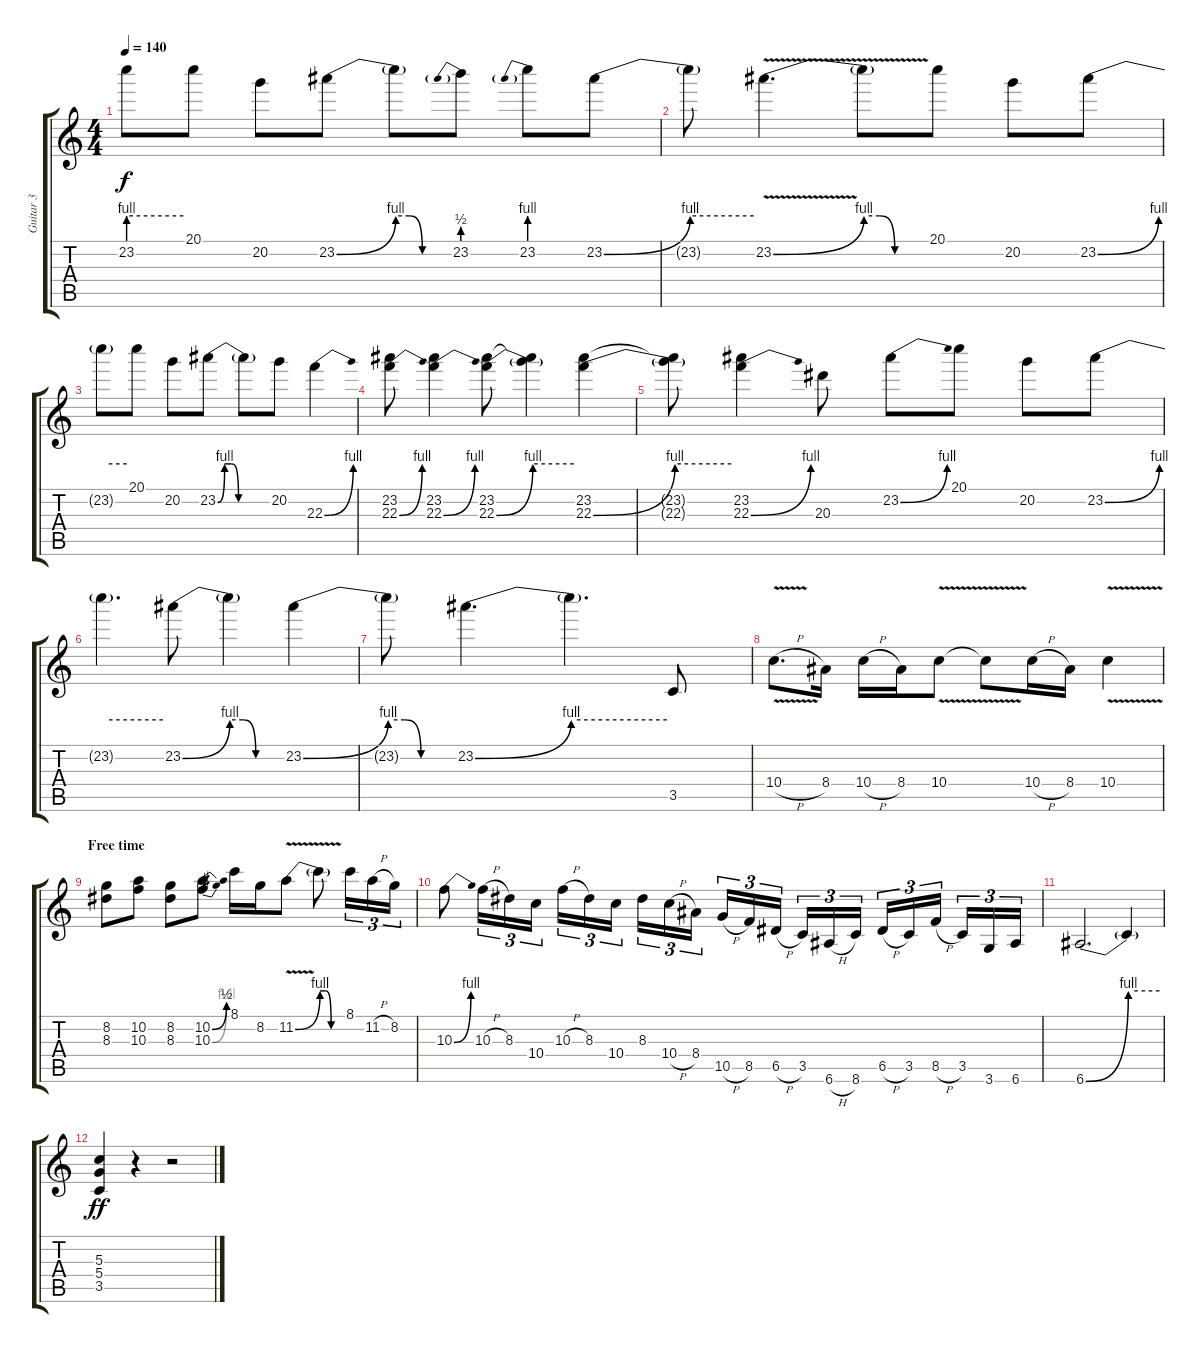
\track ("Guitar 3" "Guitar 3") {instrument distortionguitar}
\staff {score tabs}
\tuning (E4 B3 G3 D3 A2 E2) {hide}
\ts (4 4)
\tempo 140
\clef g2
\ks c
23.2{be (hold 0 4 60 4) t}.8{dy f} 20.1.8 20.2.8 23.2{be (bend 0 0 60 4)}.8 23.2{be (custom 0 4 15 4 30 0 60 0) t}.8 23.2{be (prebend 0 2 60 2)}.8 23.2{be (prebend 0 4 60 4)}.8 23.2{be (bend 0 0 60 4)}.8 |
23.2{be (hold 0 4 60 4) t}.8 23.2{be (bend 0 0 60 4) v}.4{d} 23.2{be (custom 0 4 15 4 30 0 60 0) t}.8 20.1.8 20.2.8 23.2{be (bend 0 0 60 4)}.8 |
23.2{be (hold 0 4 60 4) t}.8 20.1.8 20.2.8 23.2{be (custom 0 0 15 4 30 4 45 0 60 0)}.8 23.2{be (hold 0 0 60 0) t}.8 20.2.8 22.3{be (bend 0 0 60 4)}.4 |
(23.2 22.3{be (bend 0 0 60 4)}).8 (23.2 22.3{be (bend 0 0 60 4)}).4 (23.2 22.3{be (bend 0 0 60 4)}).8 (23.2{t} 22.3{be (hold 0 4 60 4) t}).4 (23.2 22.3{be (bend 0 0 60 4)}).4 |
(23.2{t} 22.3{be (hold 0 4 60 4) t}).8 (23.2 22.3{be (bend 0 0 60 4)}).4 20.3.8 23.2{be (bend 0 0 60 4)}.8 20.1.8 20.2.8 23.2{be (bend 0 0 60 4)}.8 |
23.2{be (hold 0 4 60 4) t}.4{d} 23.2{be (bend 0 0 60 4)}.8 23.2{be (custom 0 4 15 4 30 0 60 0) t}.4 23.2{be (bend 0 0 60 4)}.4 |
23.2{be (custom 0 4 15 4 30 0 60 0) t}.8 23.2{be (bend 0 0 60 4)}.4{d} 23.2{be (hold 0 4 60 4) t}.4{d} 3.5.8 |
10.4{v h}.8{d} 8.4.16 10.4{h}.16 8.4.16 10.4{v}.8 10.4{v t}.8 10.4{h}.16 8.4.16 10.4{v}.4 |
\section ("" "Free time")
(8.2 8.3).8 (10.2 10.3).8 (8.2 8.3).8 (10.2{be (bend 0 0 60 2)} 10.3{be (bend 0 0 60 4)}).8 8.1.16 8.2.16 11.2{be (bend 0 0 60 4) v}.8 11.2{be (custom 0 4 15 4 30 0 60 0) t}.8 8.1.16{tu (3 2)} 11.2{h}.16{tu (3 2)} 8.2.16{tu (3 2)} |
10.3{be (bend 0 0 60 4)}.8 10.3{h}.16{tu (3 2)} 8.3.16{tu (3 2)} 10.4.16{tu (3 2)} 10.3{h}.16{tu (3 2)} 8.3.16{tu (3 2)} 10.4.16{tu (3 2)} 8.3.16{tu (3 2)} 10.4{h}.16{tu (3 2)} 8.4.16{tu (3 2)} 10.5{h}.16{tu (3 2)} 8.5.16{tu (3 2)} 6.5{h}.16{tu (3 2)} 3.5.16{tu (3 2)} 6.6{h}.16{tu (3 2)} 8.6.16{tu (3 2)} 6.5{h}.16{tu (3 2)} 3.5.16{tu (3 2)} 8.5{h}.16{tu (3 2)} 3.5.16{tu (3 2)} 3.6.16{tu (3 2)} 6.6.16{tu (3 2)} |
6.6{be (bend 0 0 60 4)}.2{d} 6.6{be (hold 0 4 60 4) t}.4 |
(5.3 5.4 3.5).4{dy ff} r.4 r.2
